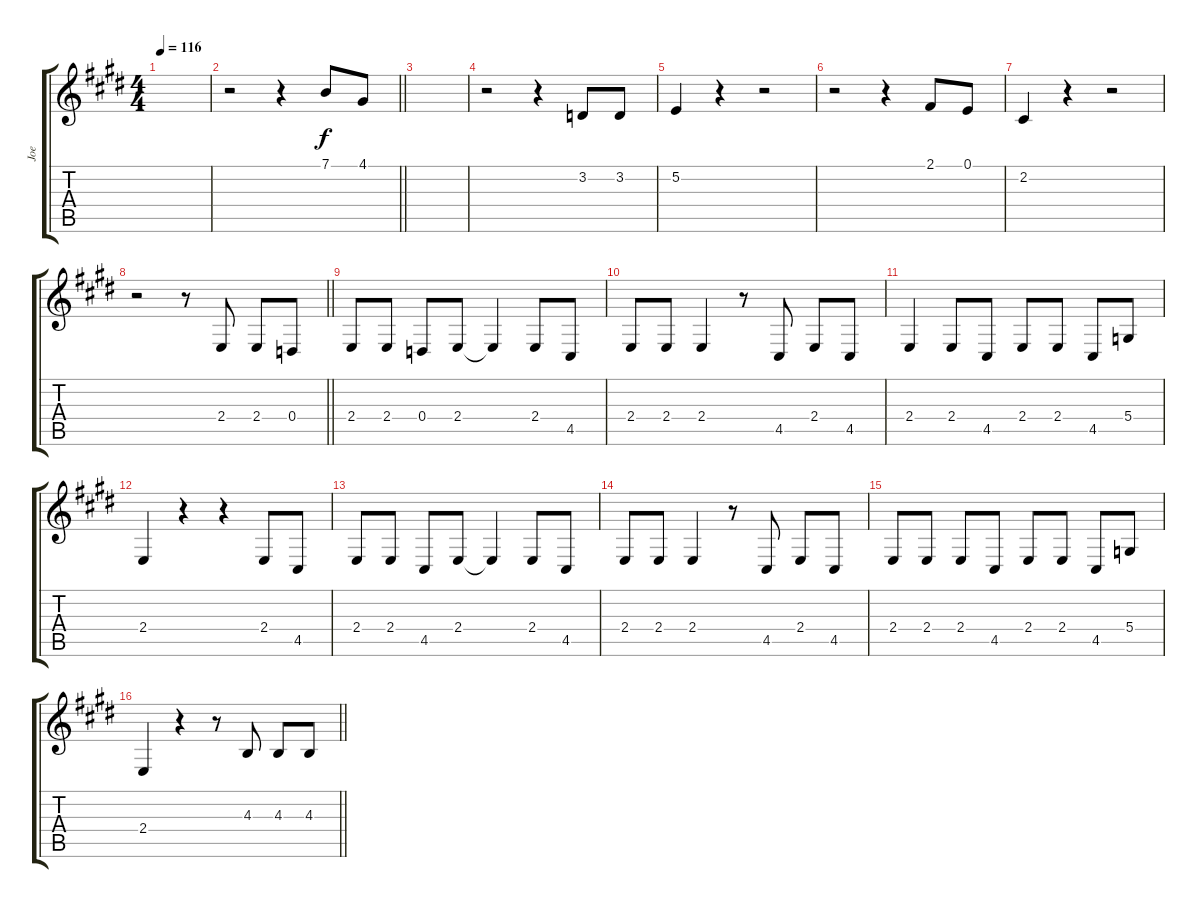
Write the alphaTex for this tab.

\track ("Joe" "Joe") {instrument lead1square}
\staff {score tabs}
\tuning (E4 B3 G3 D3 A2 E2) {hide}
\ts (4 4)
\tempo 116
\clef g2
\ks e
|
\barLineRight lightlight
r.2 r.4 7.1.8 4.1.8 |
|
r.2 r.4 3.2.8 3.2.8 |
5.2.4 r.4 r.2 |
r.2 r.4 2.1.8 0.1.8 |
2.2.4 r.4 r.2 |
\barLineRight lightlight
r.2 r.8 2.4.8 2.4.8 0.4.8 |
2.4.8 2.4.8 0.4.8 2.4.8 2.4{t}.4 2.4.8 4.5.8 |
2.4.8 2.4.8 2.4.4 r.8 4.5.8 2.4.8 4.5.8 |
2.4.4 2.4.8 4.5.8 2.4.8 2.4.8 4.5.8 5.4.8 |
2.4.4 r.4 r.4 2.4.8 4.5.8 |
2.4.8 2.4.8 4.5.8 2.4.8 2.4{t}.4 2.4.8 4.5.8 |
2.4.8 2.4.8 2.4.4 r.8 4.5.8 2.4.8 4.5.8 |
2.4.8 2.4.8 2.4.8 4.5.8 2.4.8 2.4.8 4.5.8 5.4.8 |
\barLineRight lightlight
2.4.4 r.4 r.8 4.3.8 4.3.8 4.3.8
